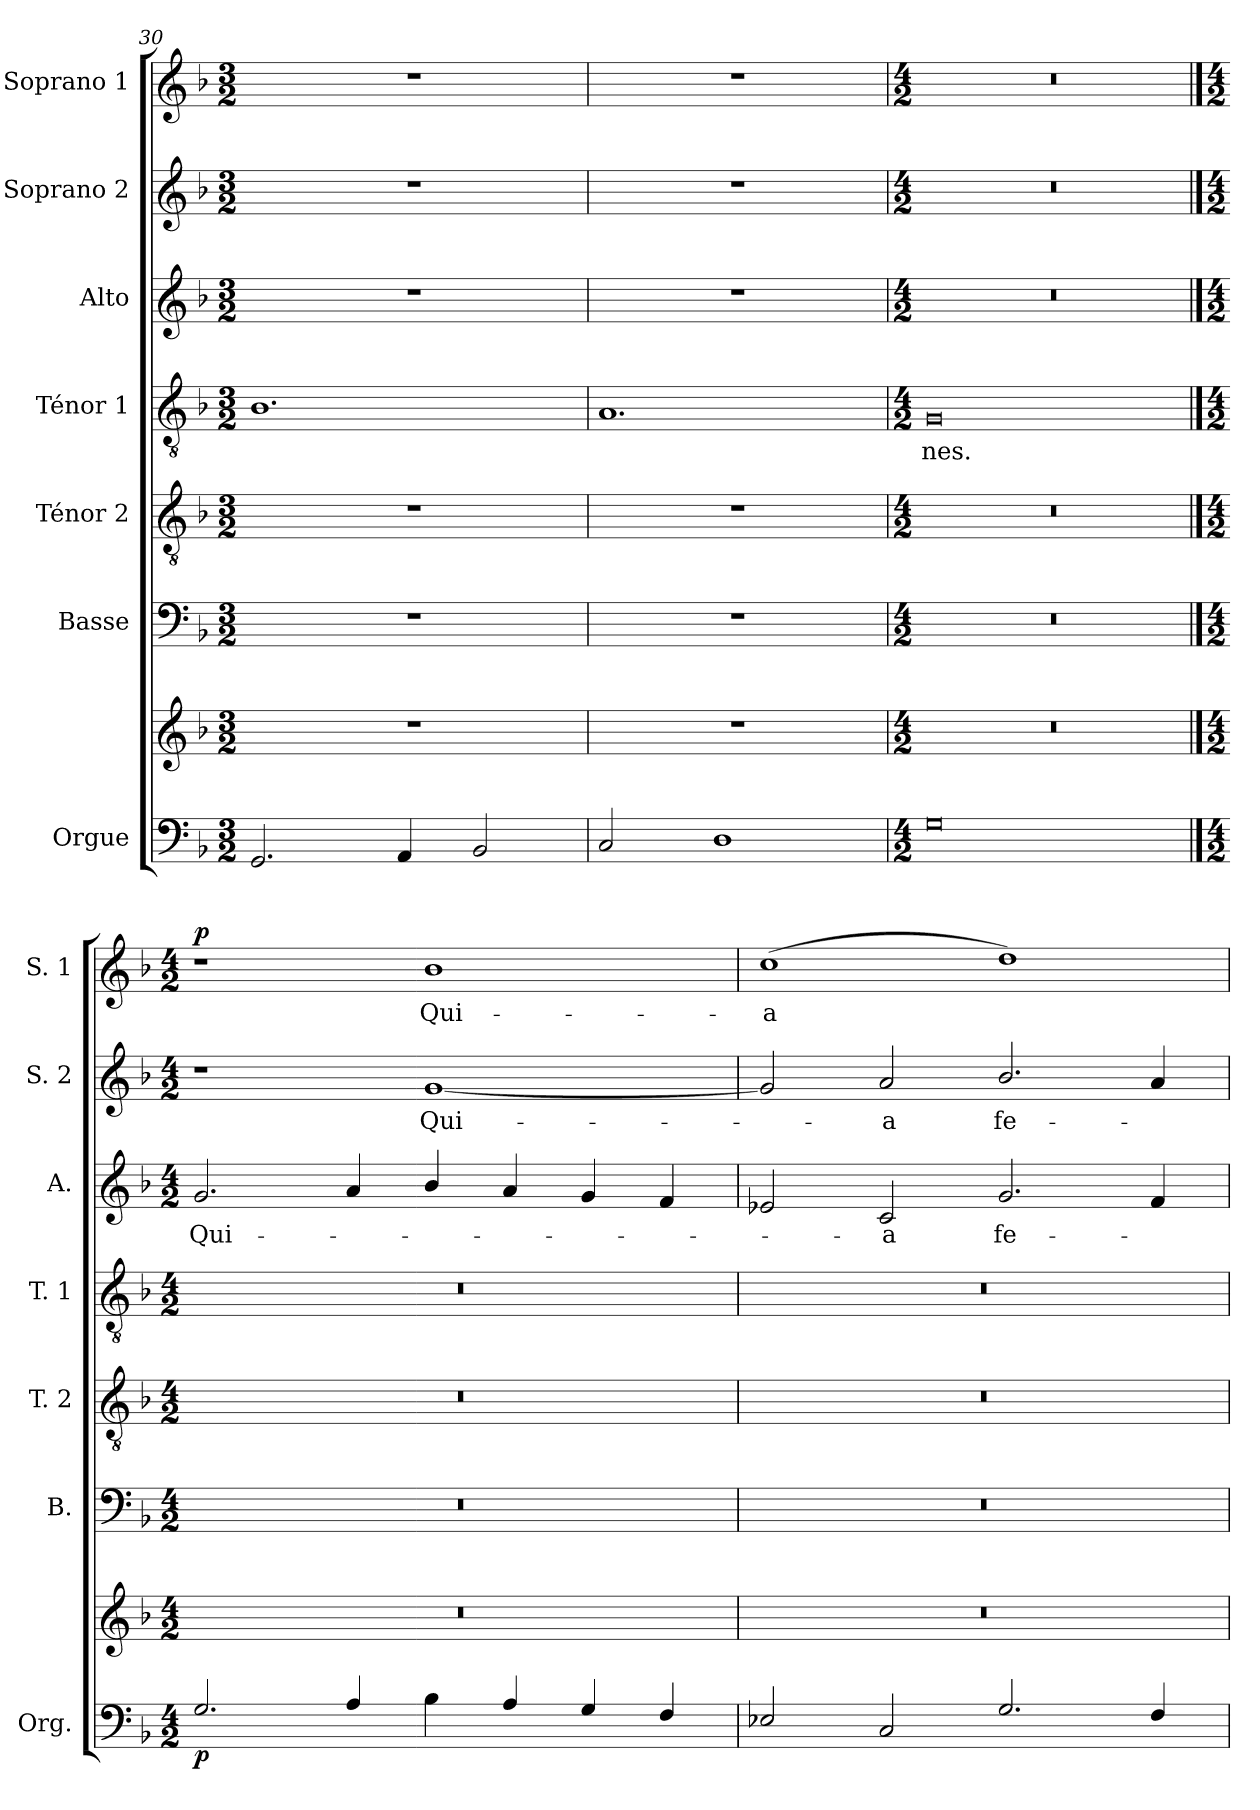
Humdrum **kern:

**kern	**kern	**dynam	**kern	**kern	**kern	**text	**kern	**text	**kern	**text	**kern	**text	**dynam
*part7	*part7	*part7	*part6	*part5	*part4	*part4	*part3	*part3	*part2	*part2	*part1	*part1	*part1
*staff8	*staff7	*staff7/8	*staff6	*staff5	*staff4	*staff4	*staff3	*staff3	*staff2	*staff2	*staff1	*staff1	*staff1
*I"Orgue	*	*	*I"Basse	*I"Ténor 2	*I"Ténor 1	*	*I"Alto	*	*I"Soprano 2	*	*I"Soprano 1	*	*
*I'Org.	*	*	*I'B.	*I'T. 2	*I'T. 1	*	*I'A.	*	*I'S. 2	*	*I'S. 1	*	*
*clefF4	*clefG2	*	*clefF4	*clefGv2	*clefGv2	*	*clefG2	*	*clefG2	*	*clefG2	*	*
*k[b-]	*k[b-]	*	*k[b-]	*k[b-]	*k[b-]	*	*k[b-]	*	*k[b-]	*	*k[b-]	*	*
*M3/2	*M3/2	*	*M3/2	*M3/2	*M3/2	*	*M3/2	*	*M3/2	*	*M3/2	*	*
=30	=30	=30	=30	=30	=30	=30	=30	=30	=30	=30	=30	=30	=30
2.GG/	1.r	.	1.r	1.r	1.B-	.	1.r	.	1.r	.	1.r	.	.
4AA/	.	.	.	.	.	.	.	.	.	.	.	.	.
2BB-/	.	.	.	.	.	.	.	.	.	.	.	.	.
!!LO:LB:g=z
=31	=31	=31	=31	=31	=31	=31	=31	=31	=31	=31	=31	=31	=31
2C/	1.r	.	1.r	1.r	1.A	.	1.r	.	1.r	.	1.r	.	.
1D	.	.	.	.	.	.	.	.	.	.	.	.	.
=32	=32	=32	=32	=32	=32	=32	=32	=32	=32	=32	=32	=32	=32
*M4/2	*M4/2	*	*M4/2	*M4/2	*M4/2	*	*M4/2	*	*M4/2	*	*M4/2	*	*
!	!	!	!	!	!	!LO:LY:b	!	!	!	!	!	!	!
0G	0r	.	0r	0r	0G	-nes.	0r	.	0r	.	0r	.	.
!!LO:PB:g=z
==1	==1	==1	==1	==1	==1	==1	==1	==1	==1	==1	==1	==1	==1
*M4/2	*M4/2	*	*M4/2	*M4/2	*M4/2	*	*M4/2	*	*M4/2	*	*M4/2	*	*
!	!	!LO:DY:b=2	!	!	!	!	!	!LO:LY:b	!	!	!	!	!LO:DY:b
2.G/	0r	p	0r	0r	0r	.	2.g/	Qui-	1r	.	1r	.	p
4A/	.	.	.	.	.	.	4a/	.	.	.	.	.	.
!	!	!	!	!	!	!	!	!	!	!LO:LY:b	!	!LO:LY:b	!
4B-\	.	.	.	.	.	.	4b-/	.	[<1g	Qui-	1b-	Qui-	.
4A/	.	.	.	.	.	.	4a/	.	.	.	.	.	.
4G/	.	.	.	.	.	.	4g/	.	.	.	.	.	.
4F/	.	.	.	.	.	.	4f/	.	.	.	.	.	.
=2	=2	=2	=2	=2	=2	=2	=2	=2	=2	=2	=2	=2	=2
!	!	!	!	!	!	!	!	!	!	!	!	!LO:LY:b	!
2E-X/	0r	.	0r	0r	0r	.	2e-X/	.	2g/]	.	(>1cc	-a	.
!	!	!	!	!	!	!	!	!LO:LY:b	!	!LO:LY:b	!	!	!
2C/	.	.	.	.	.	.	2c/	-a	2a/	-a	.	.	.
!	!	!	!	!	!	!	!	!LO:LY:b	!	!LO:LY:b	!	!	!
2.G/	.	.	.	.	.	.	2.g/	fe-	2.b-/	fe-	1dd)	.	.
4F/	.	.	.	.	.	.	4f/	.	4a/	.	.	.	.
=	=	=	=	=	=	=	=	=	=	=	=	=	=
*-	*-	*-	*-	*-	*-	*-	*-	*-	*-	*-	*-	*-	*-
